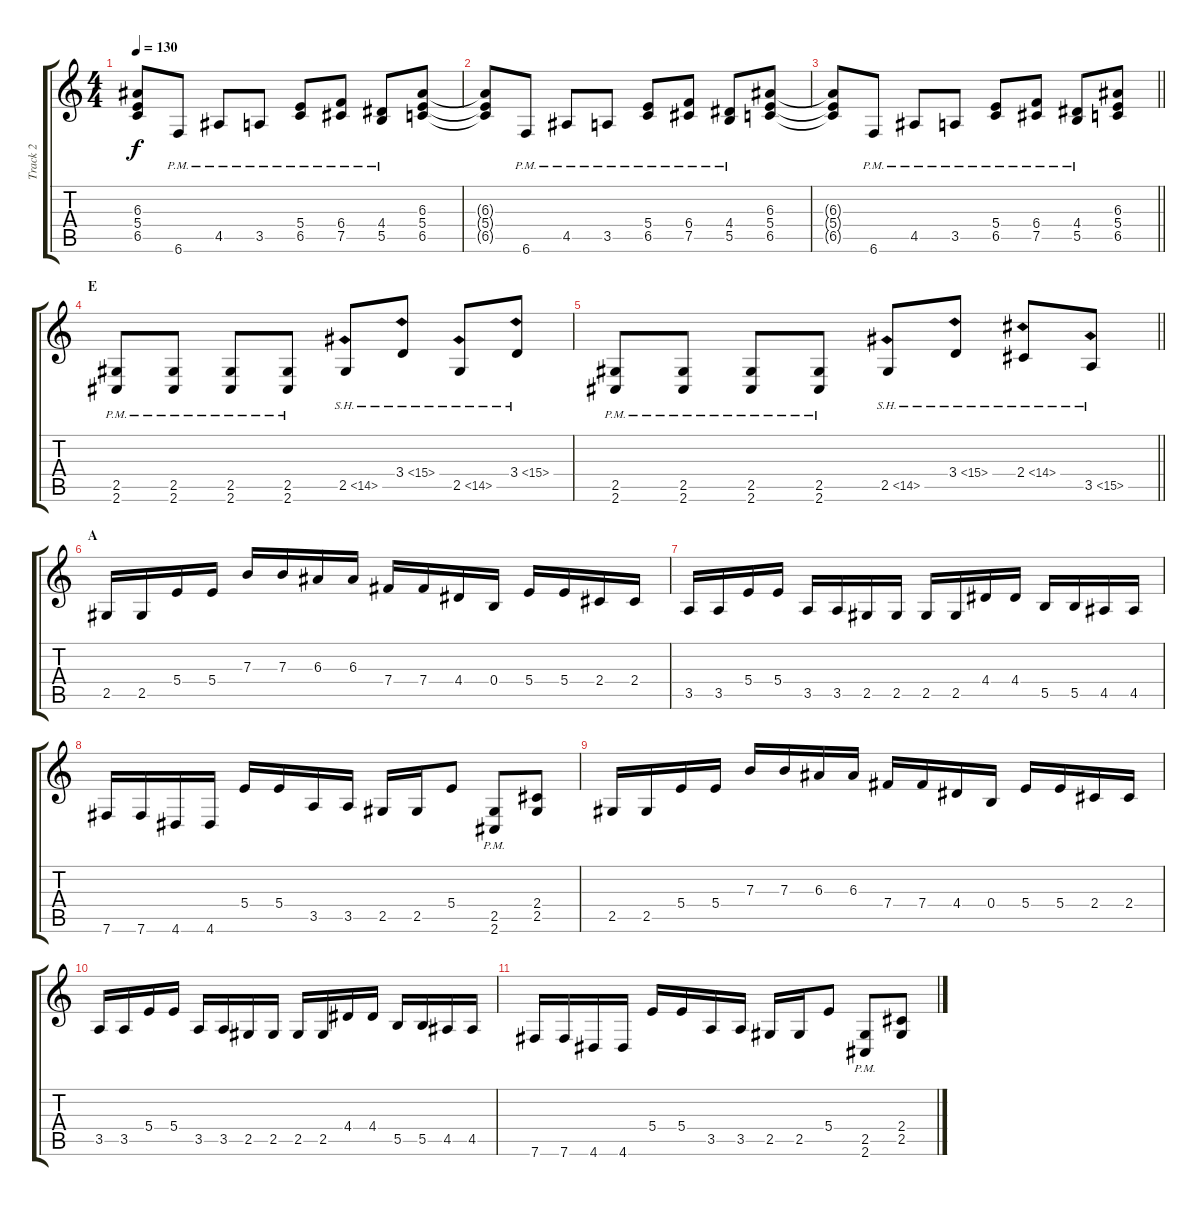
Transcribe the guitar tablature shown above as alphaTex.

\track ("Track 2" "Track 2") {instrument distortionguitar}
\staff {score tabs}
\tuning (Db4 Ab3 E3 B2 Gb2 B1) {hide}
\ts (4 4)
\tempo 130
\clef g2
\ks c
(6.3{t} 5.4{t} 6.5{t}).8{dy f} 6.6{pm}.8 4.5{pm}.8 3.5{pm}.8 (5.4{pm} 6.5{pm}).8 (6.4{pm} 7.5{pm}).8 (4.4{pm} 5.5{pm}).8 (6.3 5.4 6.5).8 |
(6.3{t} 5.4{t} 6.5{t}).8 6.6{pm}.8 4.5{pm}.8 3.5{pm}.8 (5.4{pm} 6.5{pm}).8 (6.4{pm} 7.5{pm}).8 (4.4{pm} 5.5{pm}).8 (6.3 5.4 6.5).8 |
\barLineRight lightlight
(6.3{t} 5.4{t} 6.5{t}).8 6.6{pm}.8 4.5{pm}.8 3.5{pm}.8 (5.4{pm} 6.5{pm}).8 (6.4{pm} 7.5{pm}).8 (4.4{pm} 5.5{pm}).8 (6.3 5.4 6.5).8 |
\section ("" "E")
(2.5{pm} 2.6{pm}).8 (2.5{pm} 2.6{pm}).8 (2.5{pm} 2.6{pm}).8 (2.5{pm} 2.6{pm}).8 2.5{sh 12}.8 3.4{sh 12}.8 2.5{sh 12}.8 3.4{sh 12}.8 |
\barLineRight lightlight
(2.5{pm} 2.6{pm}).8 (2.5{pm} 2.6{pm}).8 (2.5{pm} 2.6{pm}).8 (2.5{pm} 2.6{pm}).8 2.5{sh 12}.8 3.4{sh 12}.8 2.4{sh 12}.8 3.5{sh 12}.8 |
\section ("" "A")
2.5.16 2.5.16 5.4.16 5.4.16 7.3.16 7.3.16 6.3.16 6.3.16 7.4.16 7.4.16 4.4.16 0.4.16 5.4.16 5.4.16 2.4.16 2.4.16 |
3.5.16 3.5.16 5.4.16 5.4.16 3.5.16 3.5.16 2.5.16 2.5.16 2.5.16 2.5.16 4.4.16 4.4.16 5.5.16 5.5.16 4.5.16 4.5.16 |
7.6.16 7.6.16 4.6.16 4.6.16 5.4.16 5.4.16 3.5.16 3.5.16 2.5.16 2.5.16 5.4.8 (2.5{pm} 2.6{pm}).8 (2.4 2.5).8 |
2.5.16 2.5.16 5.4.16 5.4.16 7.3.16 7.3.16 6.3.16 6.3.16 7.4.16 7.4.16 4.4.16 0.4.16 5.4.16 5.4.16 2.4.16 2.4.16 |
3.5.16 3.5.16 5.4.16 5.4.16 3.5.16 3.5.16 2.5.16 2.5.16 2.5.16 2.5.16 4.4.16 4.4.16 5.5.16 5.5.16 4.5.16 4.5.16 |
7.6.16 7.6.16 4.6.16 4.6.16 5.4.16 5.4.16 3.5.16 3.5.16 2.5.16 2.5.16 5.4.8 (2.5{pm} 2.6{pm}).8 (2.4 2.5).8
